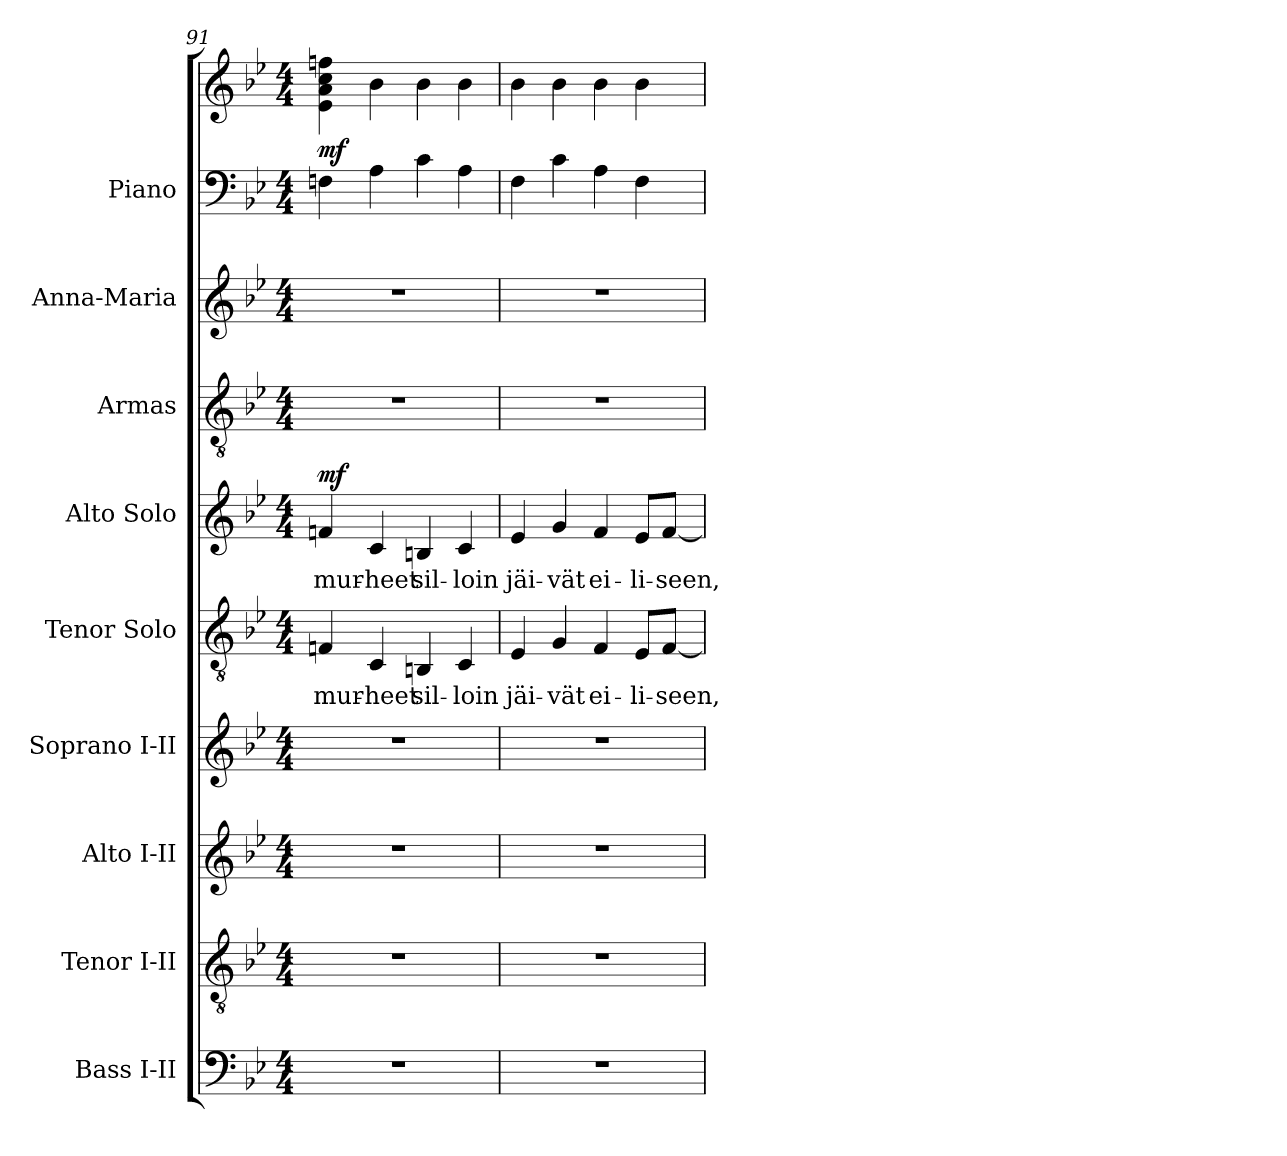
**kern	**kern	**kern	**kern	**kern	**text	**kern	**text	**dynam	**kern	**kern	**kern	**kern	**dynam
*part9	*part8	*part7	*part6	*part5	*part5	*part4	*part4	*part4	*part3	*part2	*part1	*part1	*part1
*staff10	*staff9	*staff8	*staff7	*staff6	*staff6	*staff5	*staff5	*staff5	*staff4	*staff3	*staff2	*staff1	*staff1/2
*I"Bass I-II	*I"Tenor I-II	*I"Alto I-II	*I"Soprano I-II	*I"Tenor Solo	*	*I"Alto Solo	*	*	*I"Armas	*I"Anna-Maria	*I"Piano	*	*
*I'B.	*I'T.	*I'A.	*I'S.	*I'T. Solo	*	*I'A. Solo	*	*	*I'Armas	*I'A-M	*I'Pno.	*	*
!!LO:PB:g=z
*clefF4	*clefGv2	*clefG2	*clefG2	*clefGv2	*	*clefG2	*	*	*clefGv2	*clefG2	*clefF4	*clefG2	*
*	*ITrd7c12	*	*	*ITrd7c12	*	*	*	*	*ITrd7c12	*	*	*	*
*k[b-e-]	*k[b-e-]	*k[b-e-]	*k[b-e-]	*k[b-e-]	*	*k[b-e-]	*	*	*k[b-e-]	*k[b-e-]	*k[b-e-]	*k[b-e-]	*
*B-:	*B-:	*B-:	*B-:	*B-:	*	*B-:	*	*	*B-:	*B-:	*B-:	*B-:	*
*M4/4	*M4/4	*M4/4	*M4/4	*M4/4	*	*M4/4	*	*	*M4/4	*M4/4	*M4/4	*M4/4	*
=91	=91	=91	=91	=91	=91	=91	=91	=91	=91	=91	=91	=91	=91
!	!	!	!	!	!LO:LY:b:color=#000000	!	!	!	!	!	!	!	!
!	!	!	!	!	!	!	!LO:LY:b:color=#000000	!	!	!	!	!	!
1r	1r	1r	1r	4FFni/	mur-	4fni/	mur-	mf	1r	1r	4Fni\	4e-i\ 4ai 4cci 4ffni	mf
!	!	!	!	!	!LO:LY:b:color=#000000	!	!	!	!	!	!	!	!
!	!	!	!	!	!	!	!LO:LY:b:color=#000000	!	!	!	!	!	!
.	.	.	.	4CCi/	-heet	4ci/	-heet	.	.	.	4Ai\	4b-i	.
!	!	!	!	!	!LO:LY:b:color=#000000	!	!	!	!	!	!	!	!
!	!	!	!	!	!	!	!LO:LY:b:color=#000000	!	!	!	!	!	!
.	.	.	.	4BBBni/	sil-	4Bni/	sil-	.	.	.	4ci\	4b-i	.
!	!	!	!	!	!LO:LY:b:color=#000000	!	!	!	!	!	!	!	!
!	!	!	!	!	!	!	!LO:LY:b:color=#000000	!	!	!	!	!	!
.	.	.	.	4CCi/	-loin	4ci/	-loin	.	.	.	4Ai\	4b-i	.
=92	=92	=92	=92	=92	=92	=92	=92	=92	=92	=92	=92	=92	=92
!	!	!	!	!	!LO:LY:b:color=#000000	!	!	!	!	!	!	!	!
!	!	!	!	!	!	!	!LO:LY:b:color=#000000	!	!	!	!	!	!
1r	1r	1r	1r	4EE-i/	jäi-	4e-i/	jäi-	.	1r	1r	4Fi\	4b-i	.
!	!	!	!	!	!LO:LY:b:color=#000000	!	!	!	!	!	!	!	!
!	!	!	!	!	!	!	!LO:LY:b:color=#000000	!	!	!	!	!	!
.	.	.	.	4GGi/	-vät	4gi/	-vät	.	.	.	4ci\	4b-i	.
!	!	!	!	!	!LO:LY:b:color=#000000	!	!	!	!	!	!	!	!
!	!	!	!	!	!	!	!LO:LY:b:color=#000000	!	!	!	!	!	!
.	.	.	.	4FFi/	ei-	4fi/	ei-	.	.	.	4Ai\	4b-i	.
!	!	!	!	!	!LO:LY:b:color=#000000	!	!	!	!	!	!	!	!
!	!	!	!	!	!	!	!LO:LY:b:color=#000000	!	!	!	!	!	!
.	.	.	.	8EE-i/L	-li-	8e-i/L	-li-	.	.	.	4Fi\	4b-i	.
!	!	!	!	!	!LO:LY:b:color=#000000	!	!	!	!	!	!	!	!
!	!	!	!	!	!	!	!LO:LY:b:color=#000000	!	!	!	!	!	!
.	.	.	.	[<8FFi/J	-seen,	[<8fi/J	-seen,	.	.	.	.	.	.
=	=	=	=	=	=	=	=	=	=	=	=	=	=
*-	*-	*-	*-	*-	*-	*-	*-	*-	*-	*-	*-	*-	*-
